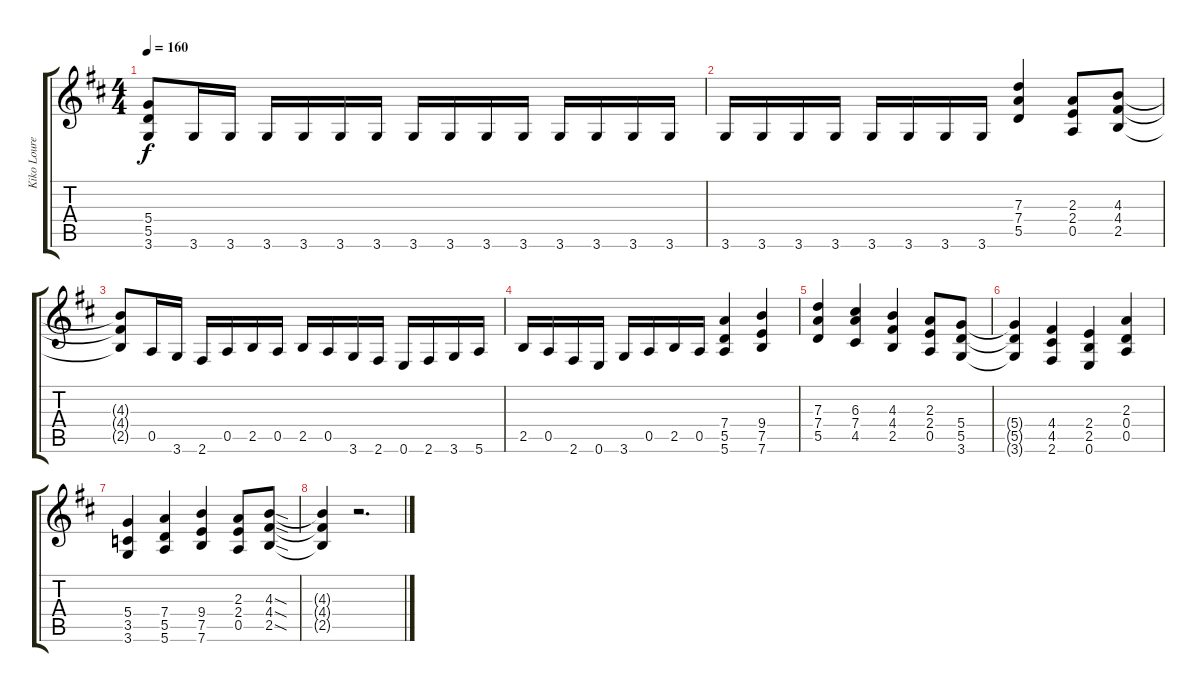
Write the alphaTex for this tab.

\track ("Kiko Loureiro" "Kiko Loure") {instrument contrabass}
\staff {score tabs}
\tuning (E4 B3 G3 D3 A2 E2) {hide}
\ts (4 4)
\tempo 160
\clef g2
\ks d
(5.4{t} 5.5{t} 3.6{t}).8{dy f} 3.6.16 3.6.16 3.6.16 3.6.16 3.6.16 3.6.16 3.6.16 3.6.16 3.6.16 3.6.16 3.6.16 3.6.16 3.6.16 3.6.16 |
3.6.16 3.6.16 3.6.16 3.6.16 3.6.16 3.6.16 3.6.16 3.6.16 (7.3 7.4 5.5).4 (2.3 2.4 0.5).8 (4.3 4.4 2.5).8 |
(4.3{t} 4.4{t} 2.5{t}).8 0.5.16 3.6.16 2.6.16 0.5.16 2.5.16 0.5.16 2.5.16 0.5.16 3.6.16 2.6.16 0.6.16 2.6.16 3.6.16 5.6.16 |
2.5.16 0.5.16 2.6.16 0.6.16 3.6.16 0.5.16 2.5.16 0.5.16 (7.4 5.5 5.6).4 (9.4 7.5 7.6).4 |
(7.3 7.4 5.5).4 (6.3 7.4 4.5).4 (4.3 4.4 2.5).4 (2.3 2.4 0.5).8 (5.4 5.5 3.6).8 |
(5.4{t} 5.5{t} 3.6{t}).4 (4.4 4.5 2.6).4 (2.4 2.5 0.6).4 (2.3 0.4 0.5).4 |
(5.4 3.5 3.6).4 (7.4 5.5 5.6).4 (9.4 7.5 7.6).4 (2.3 2.4 0.5).8 (4.3{sod} 4.4{sod} 2.5{sod}).8 |
(4.3{t} 4.4{t} 2.5{t}).4 r.2{d}
